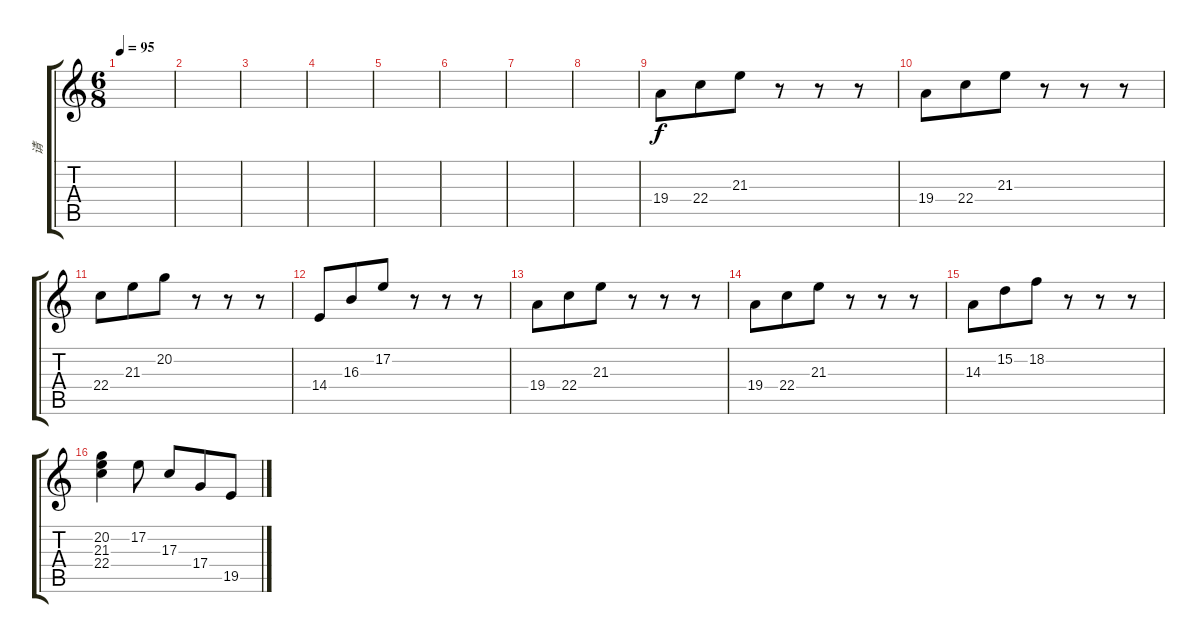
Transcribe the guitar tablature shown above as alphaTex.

\track ("请" "请") {instrument tremolostrings}
\staff {score tabs}
\tuning (E4 B3 G3 D3 A2 E2) {hide}
\ts (6 8)
\tempo 95
\clef g2
\ks c
|
|
|
|
|
|
|
|
19.4.8 22.4.8 21.3.8 r.8 r.8 r.8 |
19.4.8 22.4.8 21.3.8 r.8 r.8 r.8 |
22.4.8 21.3.8 20.2.8 r.8 r.8 r.8 |
14.4.8 16.3.8 17.2.8 r.8 r.8 r.8 |
19.4.8 22.4.8 21.3.8 r.8 r.8 r.8 |
19.4.8 22.4.8 21.3.8 r.8 r.8 r.8 |
14.3.8 15.2.8 18.2.8 r.8 r.8 r.8 |
(20.2 21.3 22.4).4 17.2.8 17.3.8 17.4.8 19.5.8
